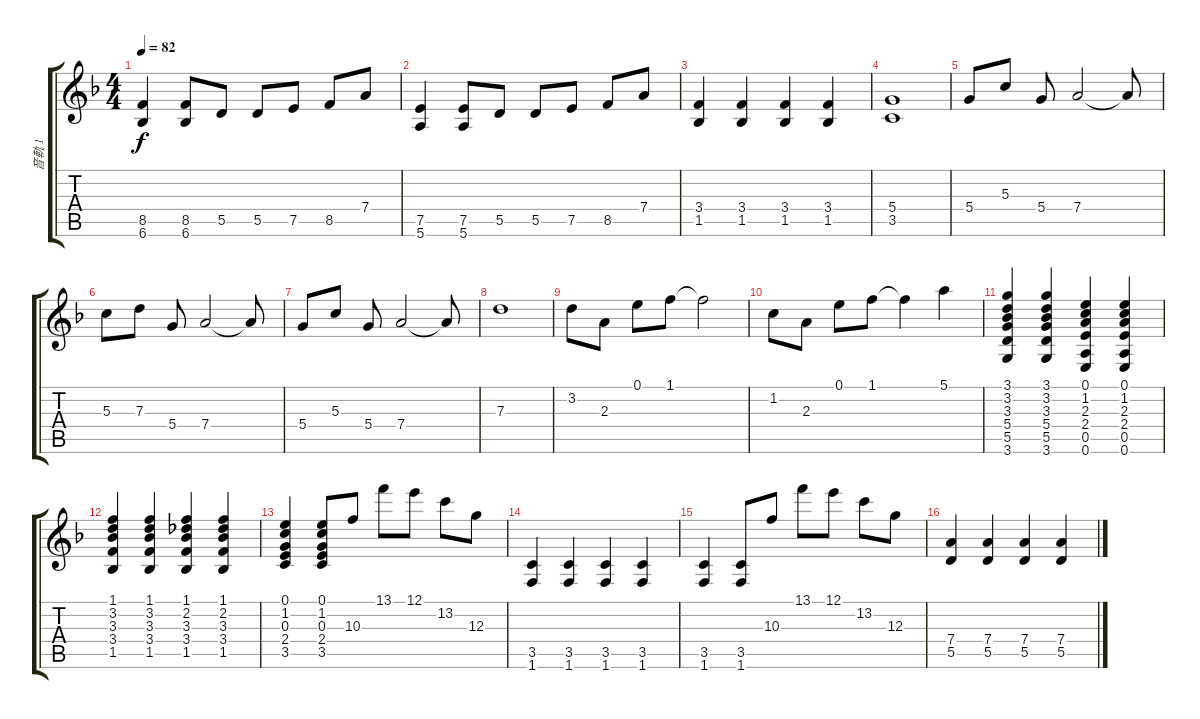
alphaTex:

\track ("音軌 1" "音軌 1") {instrument electricguitarjazz}
\staff {score tabs}
\tuning (E4 B3 G3 D3 A2 E2) {hide}
\ts (4 4)
\tempo 82
\clef g2
\ks f
(8.5 6.6).4{dy f} (8.5 6.6).8 5.5.8 5.5.8 7.5.8 8.5.8 7.4.8 |
(7.5 5.6).4 (7.5 5.6).8 5.5.8 5.5.8 7.5.8 8.5.8 7.4.8 |
(3.4 1.5).4 (3.4 1.5).4 (3.4 1.5).4 (3.4 1.5).4 |
(5.4 3.5).1 |
5.4.8{instrument electricguitarjazz} 5.3.8 5.4.8 7.4.2 7.4{t}.8 |
5.3.8 7.3.8 5.4.8 7.4.2 7.4{t}.8 |
5.4.8 5.3.8 5.4.8 7.4.2 7.4{t}.8 |
7.3.1 |
3.2.8 2.3.8 0.1.8 1.1.8 1.1{t}.2 |
1.2.8 2.3.8 0.1.8 1.1.8 1.1{t}.4 5.1.4 |
(3.1 3.2 3.3 5.4 5.5 3.6).4 (3.1 3.2 3.3 5.4 5.5 3.6).4 (0.1 1.2 2.3 2.4 0.5 0.6).4 (0.1 1.2 2.3 2.4 0.5 0.6).4 |
(1.1 3.2 3.3 3.4 1.5).4 (1.1 3.2 3.3 3.4 1.5).4 (1.1 2.2 3.3 3.4 1.5).4 (1.1 2.2 3.3 3.4 1.5).4 |
(0.1 1.2 0.3 2.4 3.5).4 (0.1 1.2 0.3 2.4 3.5).8 10.3.8 13.1.8 12.1.8 13.2.8 12.3.8 |
(3.5 1.6).4{instrument overdrivenguitar} (3.5 1.6).4 (3.5 1.6).4 (3.5 1.6).4 |
(3.5 1.6).4 (3.5 1.6).8 10.3.8 13.1.8 12.1.8 13.2.8 12.3.8 |
(7.4 5.5).4 (7.4 5.5).4 (7.4 5.5).4 (7.4 5.5).4
